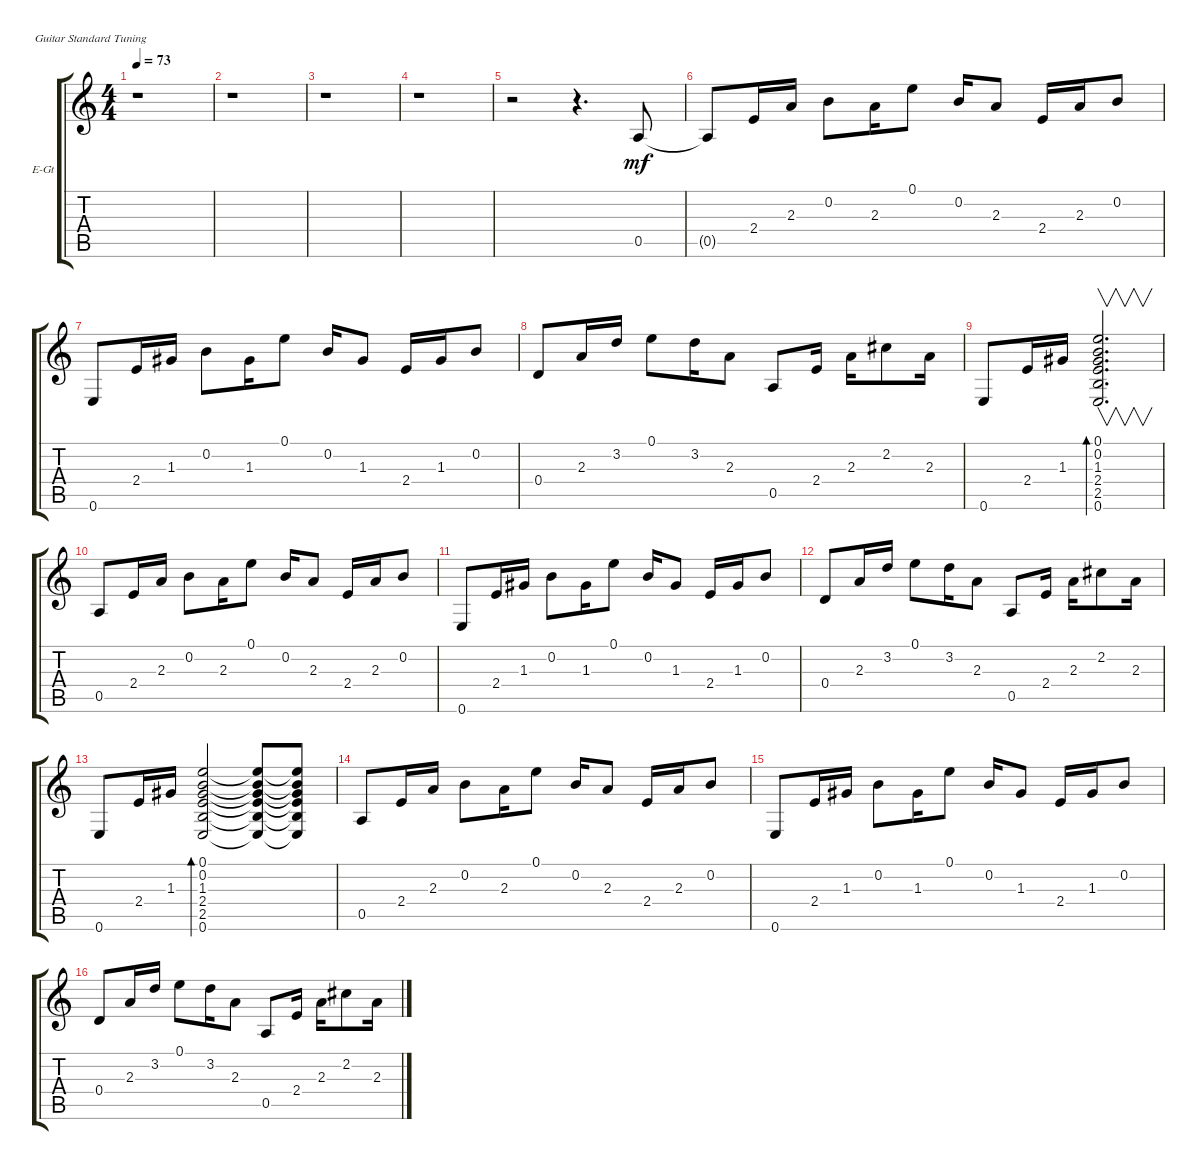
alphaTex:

\bracketExtendMode groupsimilarinstruments
\firstSystemTrackNameOrientation horizontal
\otherSystemsTrackNameOrientation horizontal
\track ("Les Paul B" "E-Gt") {instrument electricguitarclean}
\staff {score tabs}
\tuning (E4 B3 G3 D3 A2 E2)
\ts (4 4)
\tempo 73
\clef g2
\ks c
r.1{dy mf} |
r.1 |
r.1 |
r.1 |
r.2 r.4{d} 0.5.8 |
0.5{t}.8 2.4.16 2.3.16 0.2.8 2.3.16 0.1.8 0.2.16 2.3.8 2.4.16 2.3.16 0.2.8 |
0.6.8 2.4.16 1.3.16 0.2.8 1.3.16 0.1.8 0.2.16 1.3.8 2.4.16 1.3.16 0.2.8 |
0.4.8 2.3.16 3.2.16 0.1.8 3.2.16 2.3.8 0.5.8 2.4.16 2.3.16 2.2.8 2.3.16 |
0.6.8 2.4.16 1.3.16 (0.1 0.2 1.3 2.4 2.5 0.6).2{v d bd 85} |
0.5.8 2.4.16 2.3.16 0.2.8 2.3.16 0.1.8 0.2.16 2.3.8 2.4.16 2.3.16 0.2.8 |
0.6.8 2.4.16 1.3.16 0.2.8 1.3.16 0.1.8 0.2.16 1.3.8 2.4.16 1.3.16 0.2.8 |
0.4.8 2.3.16 3.2.16 0.1.8 3.2.16 2.3.8 0.5.8 2.4.16 2.3.16 2.2.8 2.3.16 |
0.6.8 2.4.16 1.3.16 (0.1 0.2 1.3 2.4 2.5 0.6).2{bd 113} (0.1{t} 0.2{t} 1.3{t} 2.4{t} 2.5{t} 0.6{t}).8 (0.1{t} 0.2{t} 1.3{t} 2.4{t} 2.5{t} 0.6{t}).8 |
0.5.8 2.4.16 2.3.16 0.2.8 2.3.16 0.1.8 0.2.16 2.3.8 2.4.16 2.3.16 0.2.8 |
0.6.8 2.4.16 1.3.16 0.2.8 1.3.16 0.1.8 0.2.16 1.3.8 2.4.16 1.3.16 0.2.8 |
0.4.8 2.3.16 3.2.16 0.1.8 3.2.16 2.3.8 0.5.8 2.4.16 2.3.16 2.2.8 2.3.16
